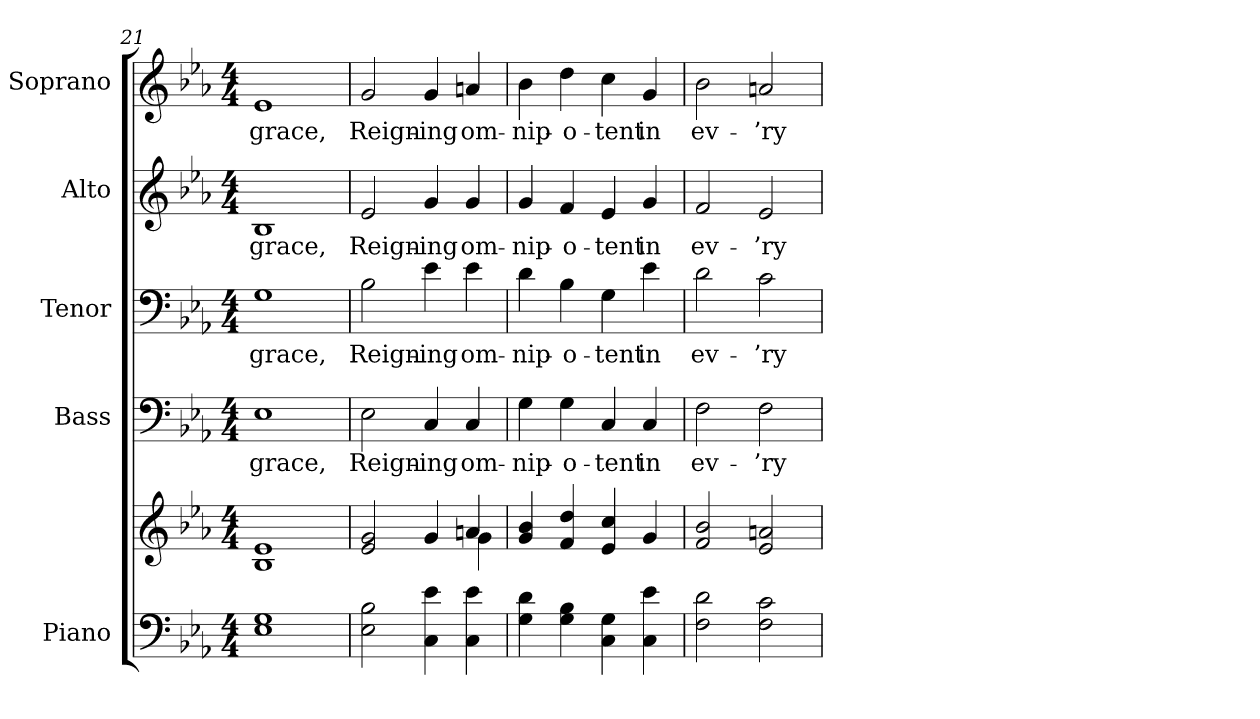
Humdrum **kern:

**kern	**kern	**kern	**text	**kern	**text	**kern	**text	**kern	**text
*part5	*part5	*part4	*part4	*part3	*part3	*part2	*part2	*part1	*part1
*staff6	*staff5	*staff4	*staff4	*staff3	*staff3	*staff2	*staff2	*staff1	*staff1
*I"Piano	*	*I"Bass	*	*I"Tenor	*	*I"Alto	*	*I"Soprano	*
*I'Pno.	*	*I'B.	*	*I'T.	*	*I'A.	*	*I'S.	*
*clefF4	*clefG2	*clefF4	*	*clefF4	*	*clefG2	*	*clefG2	*
*k[b-e-a-]	*k[b-e-a-]	*k[b-e-a-]	*	*k[b-e-a-]	*	*k[b-e-a-]	*	*k[b-e-a-]	*
*E-:	*E-:	*E-:	*	*E-:	*	*E-:	*	*E-:	*
*M4/4	*M4/4	*M4/4	*	*M4/4	*	*M4/4	*	*M4/4	*
=21	=21	=21	=21	=21	=21	=21	=21	=21	=21
!	!	!	!LO:LY:b:color=#000000	!	!	!	!	!	!
!	!	!	!	!	!LO:LY:b:color=#000000	!	!	!	!
!	!	!	!	!	!	!	!LO:LY:b:color=#000000	!	!
!	!	!	!	!	!	!	!	!	!LO:LY:b:color=#000000
1E-i 1Gi	1B-i 1e-i	1E-i	grace,	1Gi	grace,	1B-i	grace,	1e-i	grace,
=22	=22	=22	=22	=22	=22	=22	=22	=22	=22
*	*^	*	*	*	*	*	*	*	*
!	!	!	!	!LO:LY:b:color=#000000	!	!	!	!	!	!
!	!	!	!	!	!	!LO:LY:b:color=#000000	!	!	!	!
!	!	!	!	!	!	!	!	!LO:LY:b:color=#000000	!	!
!	!	!	!	!	!	!	!	!	!	!LO:LY:b:color=#000000
2E-i\ 2B-i	2e-i/ 2gi	2ryy	2E-i\	Reign-	2B-i\	Reign-	2e-i/	Reign-	2gi/	Reign-
!	!	!	!	!LO:LY:b:color=#000000	!	!	!	!	!	!
!	!	!	!	!	!	!LO:LY:b:color=#000000	!	!	!	!
!	!	!	!	!	!	!	!	!LO:LY:b:color=#000000	!	!
!	!	!	!	!	!	!	!	!	!	!LO:LY:b:color=#000000
4Ci\ 4e-i	4gi/	4ryy	4Ci/	-ing	4e-i\	-ing	4gi/	-ing	4gi/	-ing
!	!	!	!	!LO:LY:b:color=#000000	!	!	!	!	!	!
!	!	!	!	!	!	!LO:LY:b:color=#000000	!	!	!	!
!	!	!	!	!	!	!	!	!LO:LY:b:color=#000000	!	!
!	!	!	!	!	!	!	!	!	!	!LO:LY:b:color=#000000
4Ci\ 4e-i	4ani/	4gi\	4Ci/	om-	4e-i\	om-	4gi/	om-	4ani/	om-
*	*v	*v	*	*	*	*	*	*	*	*
!!LO:PB:g=z
=23	=23	=23	=23	=23	=23	=23	=23	=23	=23
*	*^	*	*	*	*	*	*	*	*
!	!	!	!	!LO:LY:b:color=#000000	!	!	!	!	!	!
*	*v	*v	*	*	*	*	*	*	*	*
*	*^	*	*	*	*	*	*	*	*
!	!	!	!	!	!	!LO:LY:b:color=#000000	!	!	!	!
*	*v	*v	*	*	*	*	*	*	*	*
*	*^	*	*	*	*	*	*	*	*
!	!	!	!	!	!	!	!	!LO:LY:b:color=#000000	!	!
*	*v	*v	*	*	*	*	*	*	*	*
*	*^	*	*	*	*	*	*	*	*
!	!	!	!	!	!	!	!	!	!	!LO:LY:b:color=#000000
*	*v	*v	*	*	*	*	*	*	*	*
4Gi\ 4di	4gi/ 4b-i	4Gi\	-nip-	4di\	-nip-	4gi/	-nip-	4b-i\	-nip-
!	!	!	!LO:LY:b:color=#000000	!	!	!	!	!	!
!	!	!	!	!	!LO:LY:b:color=#000000	!	!	!	!
!	!	!	!	!	!	!	!LO:LY:b:color=#000000	!	!
!	!	!	!	!	!	!	!	!	!LO:LY:b:color=#000000
4Gi\ 4B-i	4fi/ 4ddi	4Gi\	-o-	4B-i\	-o-	4fi/	-o-	4ddi\	-o-
!	!	!	!LO:LY:b:color=#000000	!	!	!	!	!	!
!	!	!	!	!	!LO:LY:b:color=#000000	!	!	!	!
!	!	!	!	!	!	!	!LO:LY:b:color=#000000	!	!
!	!	!	!	!	!	!	!	!	!LO:LY:b:color=#000000
4Ci\ 4Gi	4e-i/ 4cci	4Ci/	-tent	4Gi\	-tent	4e-i/	-tent	4cci\	-tent
!	!	!	!LO:LY:b:color=#000000	!	!	!	!	!	!
!	!	!	!	!	!LO:LY:b:color=#000000	!	!	!	!
!	!	!	!	!	!	!	!LO:LY:b:color=#000000	!	!
!	!	!	!	!	!	!	!	!	!LO:LY:b:color=#000000
4Ci\ 4e-i	4gi/	4Ci/	in	4e-i\	in	4gi/	in	4gi/	in
=24	=24	=24	=24	=24	=24	=24	=24	=24	=24
!	!	!	!LO:LY:b:color=#000000	!	!	!	!	!	!
!	!	!	!	!	!LO:LY:b:color=#000000	!	!	!	!
!	!	!	!	!	!	!	!LO:LY:b:color=#000000	!	!
!	!	!	!	!	!	!	!	!	!LO:LY:b:color=#000000
2Fi\ 2di	2fi/ 2b-i	2Fi\	ev-	2di\	ev-	2fi/	ev-	2b-i\	ev-
!	!	!	!LO:LY:b:color=#000000	!	!	!	!	!	!
!	!	!	!	!	!LO:LY:b:color=#000000	!	!	!	!
!	!	!	!	!	!	!	!LO:LY:b:color=#000000	!	!
!	!	!	!	!	!	!	!	!	!LO:LY:b:color=#000000
2Fi\ 2ci	2e-i/ 2ani	2Fi\	-’ry	2ci\	-’ry	2e-i/	-’ry	2ani/	-’ry
=	=	=	=	=	=	=	=	=	=
*-	*-	*-	*-	*-	*-	*-	*-	*-	*-
